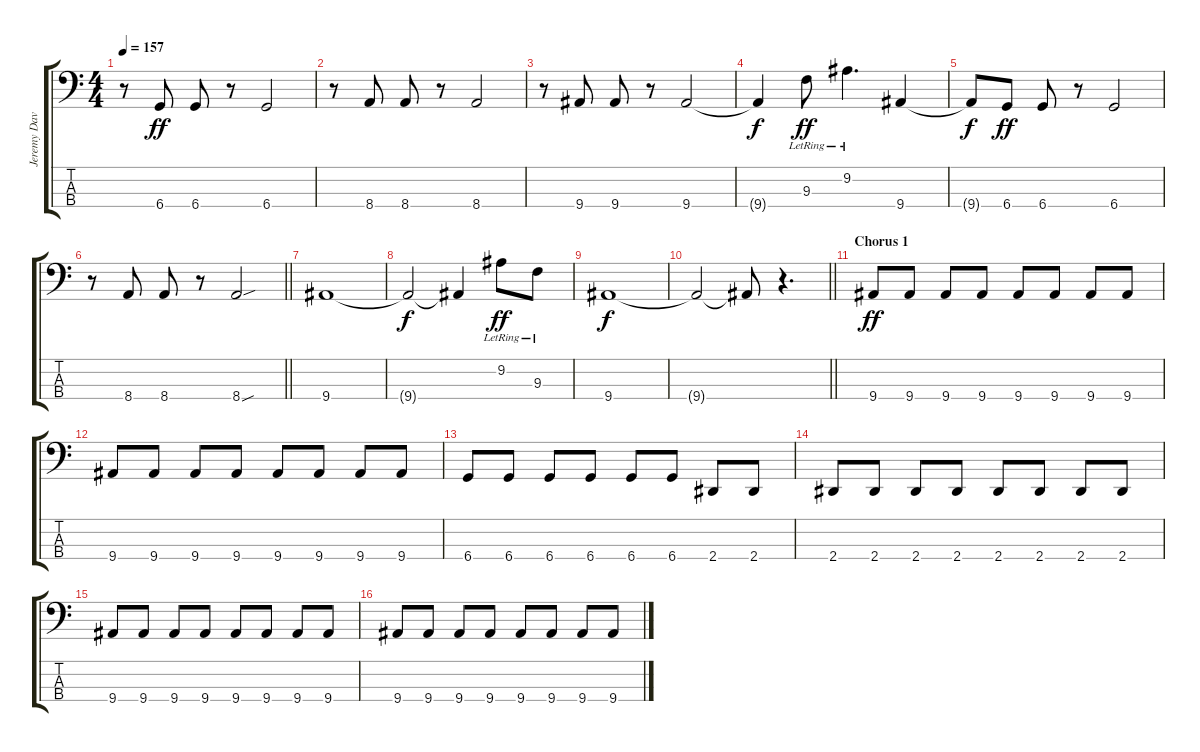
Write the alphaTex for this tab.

\track ("Jeremy Davis | Bass" "Jeremy Dav") {instrument electricbasspick}
\staff {score tabs}
\tuning (Gb2 Db2 Ab1 Db1) {hide}
\ts (4 4)
\tempo 157
\clef f4
\ks c
r.8{dy f} 6.4.8{dy ff} 6.4.8 r.8 6.4.2 |
r.8 8.4.8 8.4.8 r.8 8.4.2 |
r.8 9.4.8 9.4.8 r.8 9.4.2 |
9.4{t}.4{dy f} 9.3{lr}.8{dy ff} 9.2{lr}.4{d} 9.4.4 |
9.4{t}.8{dy f} 6.4.8{dy ff} 6.4.8 r.8 6.4.2 |
\barLineRight lightlight
r.8 8.4.8 8.4.8 r.8 8.4{sou}.2 |
\section ("" "")
9.4.1 |
9.4{t}.2{dy f} 9.4{t}.4 9.2{lr}.8{dy ff} 9.3{lr}.8 |
9.4.1{dy f} |
\barLineRight lightlight
9.4{t}.2 9.4{t}.8 r.4{d} |
\section ("" "Chorus 1")
9.4.8{dy ff} 9.4.8 9.4.8 9.4.8 9.4.8 9.4.8 9.4.8 9.4.8 |
9.4.8 9.4.8 9.4.8 9.4.8 9.4.8 9.4.8 9.4.8 9.4.8 |
6.4.8 6.4.8 6.4.8 6.4.8 6.4.8 6.4.8 2.4.8 2.4.8 |
2.4.8 2.4.8 2.4.8 2.4.8 2.4.8 2.4.8 2.4.8 2.4.8 |
9.4.8 9.4.8 9.4.8 9.4.8 9.4.8 9.4.8 9.4.8 9.4.8 |
9.4.8 9.4.8 9.4.8 9.4.8 9.4.8 9.4.8 9.4.8 9.4.8
